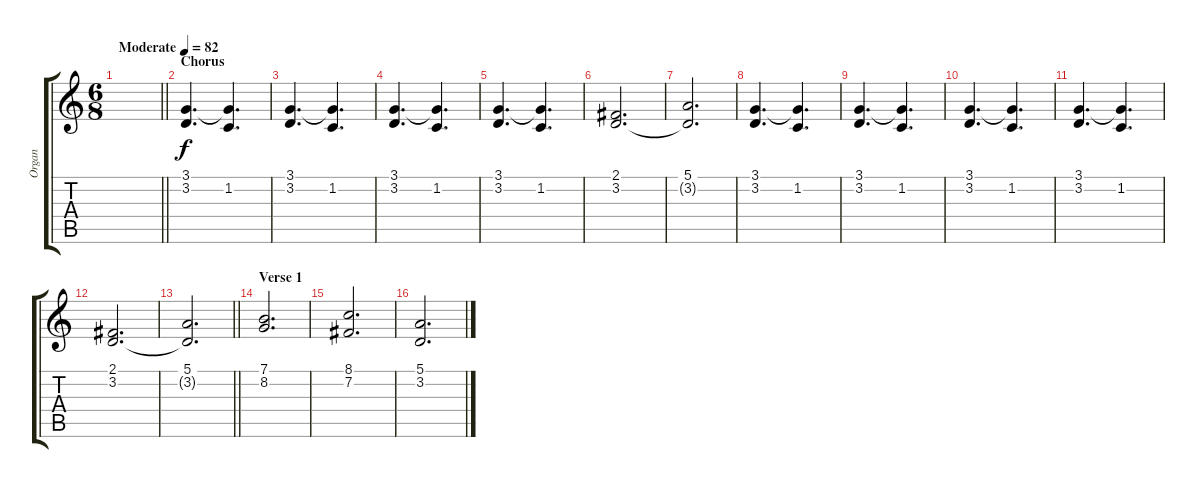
\track ("Organ" "Organ") {instrument percussiveorgan}
\staff {score tabs}
\tuning (E4 B3 G3 D3 A2 E2) {hide}
\ts (6 8)
\tempo (82 "Moderate")
\clef g2
\barLineRight lightlight
\ks c
|
\section ("" "Chorus")
(3.1 3.2).4{d} (3.1{t} 1.2).4{d} |
(3.1 3.2).4{d} (3.1{t} 1.2).4{d} |
(3.1 3.2).4{d} (3.1{t} 1.2).4{d} |
(3.1 3.2).4{d} (3.1{t} 1.2).4{d} |
(2.1 3.2).2{d} |
(5.1 3.2{t}).2{d} |
(3.1 3.2).4{d} (3.1{t} 1.2).4{d} |
(3.1 3.2).4{d} (3.1{t} 1.2).4{d} |
(3.1 3.2).4{d} (3.1{t} 1.2).4{d} |
(3.1 3.2).4{d} (3.1{t} 1.2).4{d} |
(2.1 3.2).2{d} |
\barLineRight lightlight
(5.1 3.2{t}).2{d} |
\section ("" "Verse 1")
(7.1 8.2).2{d} |
(8.1 7.2).2{d} |
(5.1 3.2).2{d}
